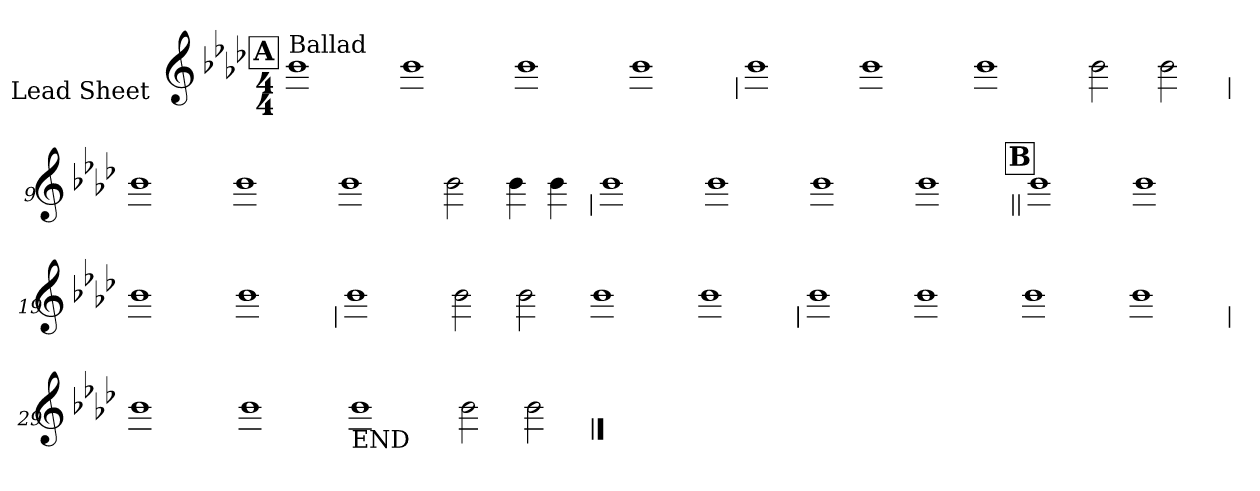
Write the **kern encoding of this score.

**kern
*part1
*staff1
*I"Lead Sheet
*stria0
*clefG2
*k[b-e-a-d-]
*A-:
*M4/4
!!LO:REH:place=s1:a:t=A
=1||
!LO:TX:a:t=Ballad
1b-
=2-
1b-
=3-
1b-
=4-
1b-
!!LO:LB:g=z
=5
1b-
=6-
1b-
=7-
1b-
=8-
2b-
2b-
!!LO:LB:g=z
=9
1b-
=10-
1b-
=11-
1b-
=12-
2b-
4b-
4b-
!!LO:LB:g=z
=13
1b-
=14-
1b-
=15-
1b-
=16-
1b-
!!LO:LB:g=z
!!LO:REH:place=s1:a:t=B
=17||
1b-
=18-
1b-
=19-
1b-
=20-
1b-
!!LO:LB:g=z
=21
1b-
=22-
2b-
2b-
=23-
1b-
=24-
1b-
!!LO:LB:g=z
=25
1b-
=26-
1b-
=27-
1b-
=28-
1b-
!!LO:LB:g=z
=29
1b-
=30-
1b-
=31-
!LO:TX:b:t=END
1b-
=32-
2b-
2b-
==
*-
